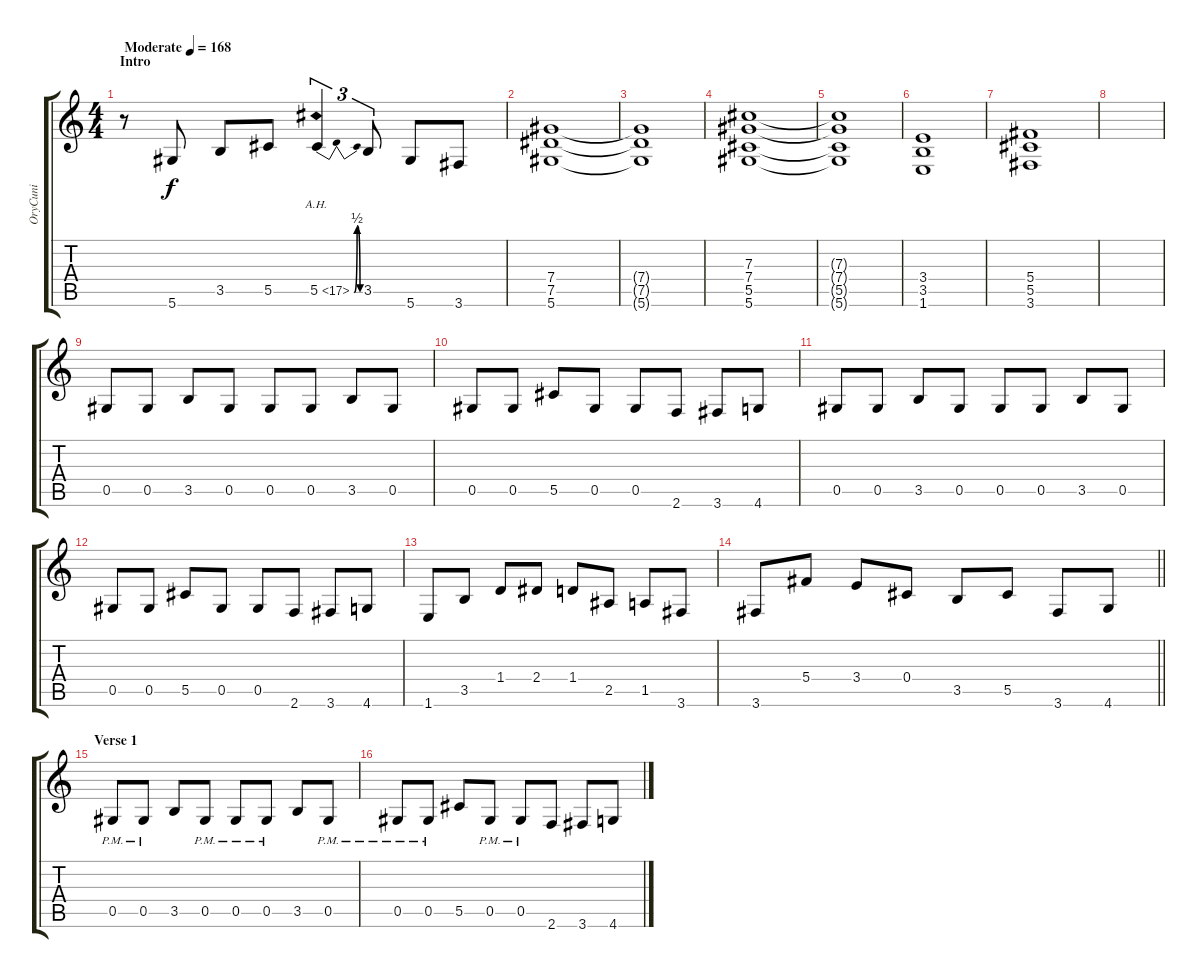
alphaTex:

\track ("OryCuni" "OryCuni") {instrument distortionguitar}
\staff {score tabs}
\tuning (Eb4 Bb3 Gb3 Db3 Ab2 Eb2) {hide}
\ts (4 4)
\section ("" "Intro")
\tempo (168 "Moderate")
\clef g2
\ks c
r.8{dy f instrument distortionguitar} 5.6.8 3.5.8 5.5.8 5.5{be (bendrelease 0 0 30 2 30 2 60 0) ah 12}.4{tu (3 2)} 3.5.8{tu (3 2)} 5.6.8 3.6.8 |
(7.4 7.5 5.6).1 |
(7.4{t} 7.5{t} 5.6{t}).1 |
(7.3 7.4 5.5 5.6).1 |
(7.3{t} 7.4{t} 5.5{t} 5.6{t}).1 |
(3.4 3.5 1.6).1 |
(5.4 5.5 3.6).1 |
|
0.5.8 0.5.8 3.5.8 0.5.8 0.5.8 0.5.8 3.5.8 0.5.8 |
0.5.8 0.5.8 5.5.8 0.5.8 0.5.8 2.6.8 3.6.8 4.6.8 |
0.5.8 0.5.8 3.5.8 0.5.8 0.5.8 0.5.8 3.5.8 0.5.8 |
0.5.8 0.5.8 5.5.8 0.5.8 0.5.8 2.6.8 3.6.8 4.6.8 |
1.6.8 3.5.8 1.4.8 2.4.8 1.4.8 2.5.8 1.5.8 3.6.8 |
\barLineRight lightlight
3.6.8 5.4.8 3.4.8 0.4.8 3.5.8 5.5.8 3.6.8 4.6.8 |
\section ("" "Verse 1")
0.5{pm}.8 0.5{pm}.8 3.5.8 0.5{pm}.8 0.5{pm}.8 0.5{pm}.8 3.5.8 0.5{pm}.8 |
0.5{pm}.8 0.5{pm}.8 5.5.8 0.5{pm}.8 0.5{pm}.8 2.6.8 3.6.8 4.6.8
